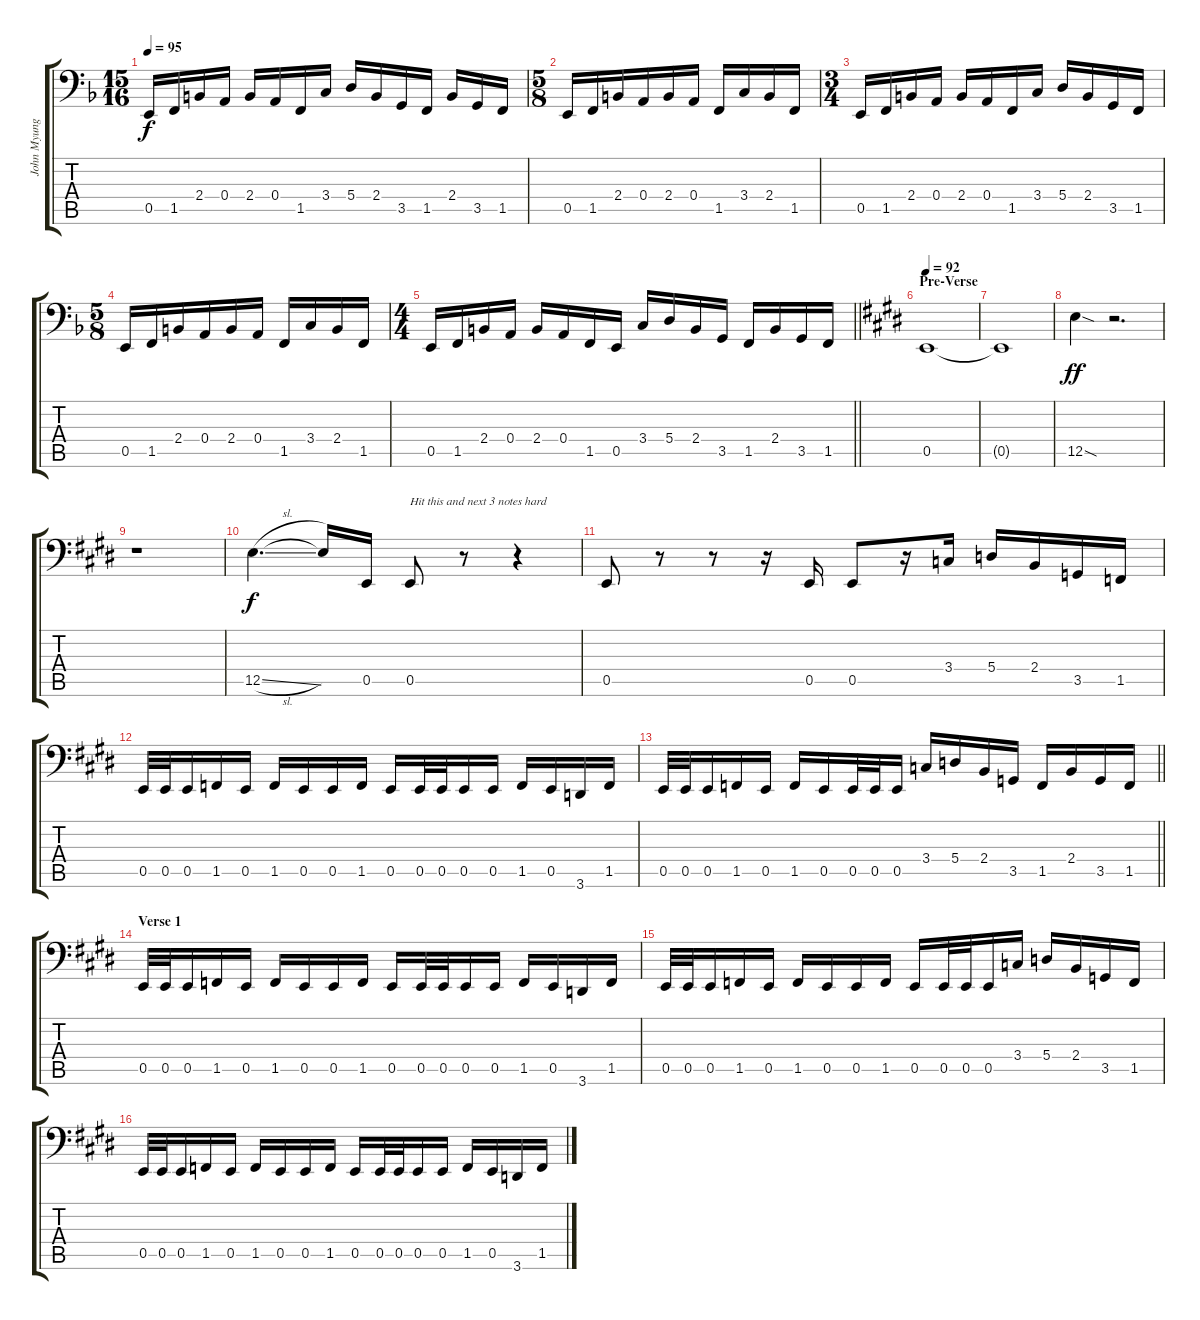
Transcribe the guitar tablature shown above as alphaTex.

\track ("John Myung" "John Myung") {instrument electricbassfinger}
\staff {score tabs}
\tuning (C3 G2 D2 A1 E1 B0) {hide}
\ts (15 16)
\tempo 95
\clef f4
\ks f
0.5.16{dy f} 1.5.16 2.4.16 0.4.16 2.4.16 0.4.16 1.5.16 3.4.16 5.4.16 2.4.16 3.5.16 1.5.16 2.4.16 3.5.16 1.5.16 |
\ts (5 8)
0.5.16 1.5.16 2.4.16 0.4.16 2.4.16 0.4.16 1.5.16 3.4.16 2.4.16 1.5.16 |
\ts (3 4)
0.5.16 1.5.16 2.4.16 0.4.16 2.4.16 0.4.16 1.5.16 3.4.16 5.4.16 2.4.16 3.5.16 1.5.16 |
\ts (5 8)
0.5.16 1.5.16 2.4.16 0.4.16 2.4.16 0.4.16 1.5.16 3.4.16 2.4.16 1.5.16 |
\ts (4 4)
\barLineRight lightlight
0.5.16 1.5.16 2.4.16 0.4.16 2.4.16 0.4.16 1.5.16 0.5.16 3.4.16 5.4.16 2.4.16 3.5.16 1.5.16 2.4.16 3.5.16 1.5.16 |
\section ("" "Pre-Verse")
\tempo 92
\ks e
0.5.1 |
0.5{t}.1 |
12.5{sod}.4{dy ff} r.2{d} |
r.1 |
12.5{sl}.4{d dy f} 12.5{t}.16 0.5.16 0.5.8{txt "Hit this and next 3 notes hard"} r.8 r.4 |
0.5.8 r.8 r.8 r.16 0.5.16 0.5.8 r.16 3.4.16 5.4.16 2.4.16 3.5.16 1.5.16 |
0.5.32 0.5.32 0.5.16 1.5.16 0.5.16 1.5.16 0.5.16 0.5.16 1.5.16 0.5.16 0.5.32 0.5.32 0.5.16 0.5.16 1.5.16 0.5.16 3.6.16 1.5.16 |
\barLineRight lightlight
0.5.32 0.5.32 0.5.16 1.5.16 0.5.16 1.5.16 0.5.16 0.5.32 0.5.32 0.5.16 3.4.16 5.4.16 2.4.16 3.5.16 1.5.16 2.4.16 3.5.16 1.5.16 |
\section ("" "Verse 1")
0.5.32 0.5.32 0.5.16 1.5.16 0.5.16 1.5.16 0.5.16 0.5.16 1.5.16 0.5.16 0.5.32 0.5.32 0.5.16 0.5.16 1.5.16 0.5.16 3.6.16 1.5.16 |
0.5.32 0.5.32 0.5.16 1.5.16 0.5.16 1.5.16 0.5.16 0.5.16 1.5.16 0.5.16 0.5.32 0.5.32 0.5.16 3.4.16 5.4.16 2.4.16 3.5.16 1.5.16 |
0.5.32 0.5.32 0.5.16 1.5.16 0.5.16 1.5.16 0.5.16 0.5.16 1.5.16 0.5.16 0.5.32 0.5.32 0.5.16 0.5.16 1.5.16 0.5.16 3.6.16 1.5.16
